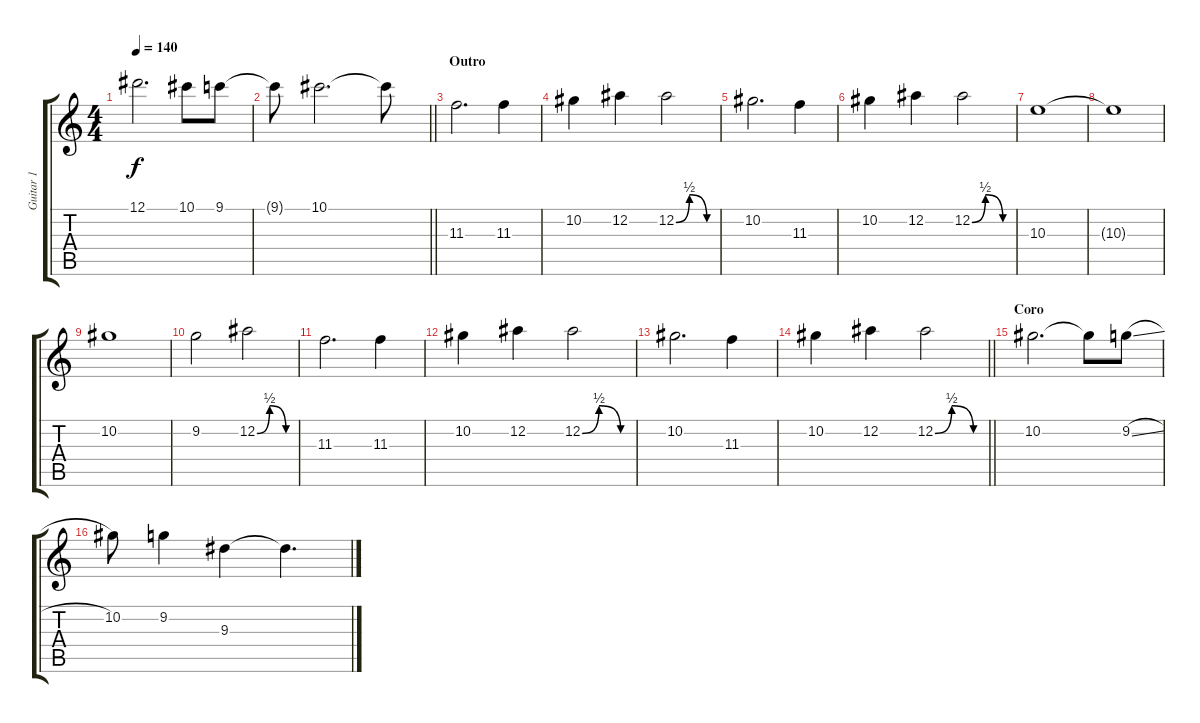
\track ("Guitar 1" "Guitar 1") {instrument overdrivenguitar}
\staff {score tabs}
\tuning (Eb4 Bb3 Gb3 Db3 Ab2 Eb2) {hide}
\ts (4 4)
\tempo 140
\clef g2
\ks c
12.1.2{d dy f} 10.1.8 9.1.8 |
\barLineRight lightlight
9.1{t}.8 10.1.2{d} 10.1{t}.8 |
\section ("" "Outro")
11.3.2{d} 11.3.4 |
10.2.4 12.2.4 12.2{be (custom 0 0 20 2 46 0 60 0)}.2 |
10.2.2{d} 11.3.4 |
10.2.4 12.2.4 12.2{be (custom 0 0 20 2 46 0 60 0)}.2 |
10.3.1 |
10.3{t}.1 |
10.2.1 |
9.2.2 12.2{be (custom 0 0 20 2 46 0 60 0)}.2 |
11.3.2{d} 11.3.4 |
10.2.4 12.2.4 12.2{be (custom 0 0 20 2 46 0 60 0)}.2 |
10.2.2{d} 11.3.4 |
\barLineRight lightlight
10.2.4 12.2.4 12.2{be (custom 0 0 20 2 46 0 60 0)}.2 |
\section ("" "Coro")
10.2.2{d} 10.2{t}.8 9.2{sl}.8 |
10.2.8 9.2.4 9.3.4 9.3{t}.4{d}
